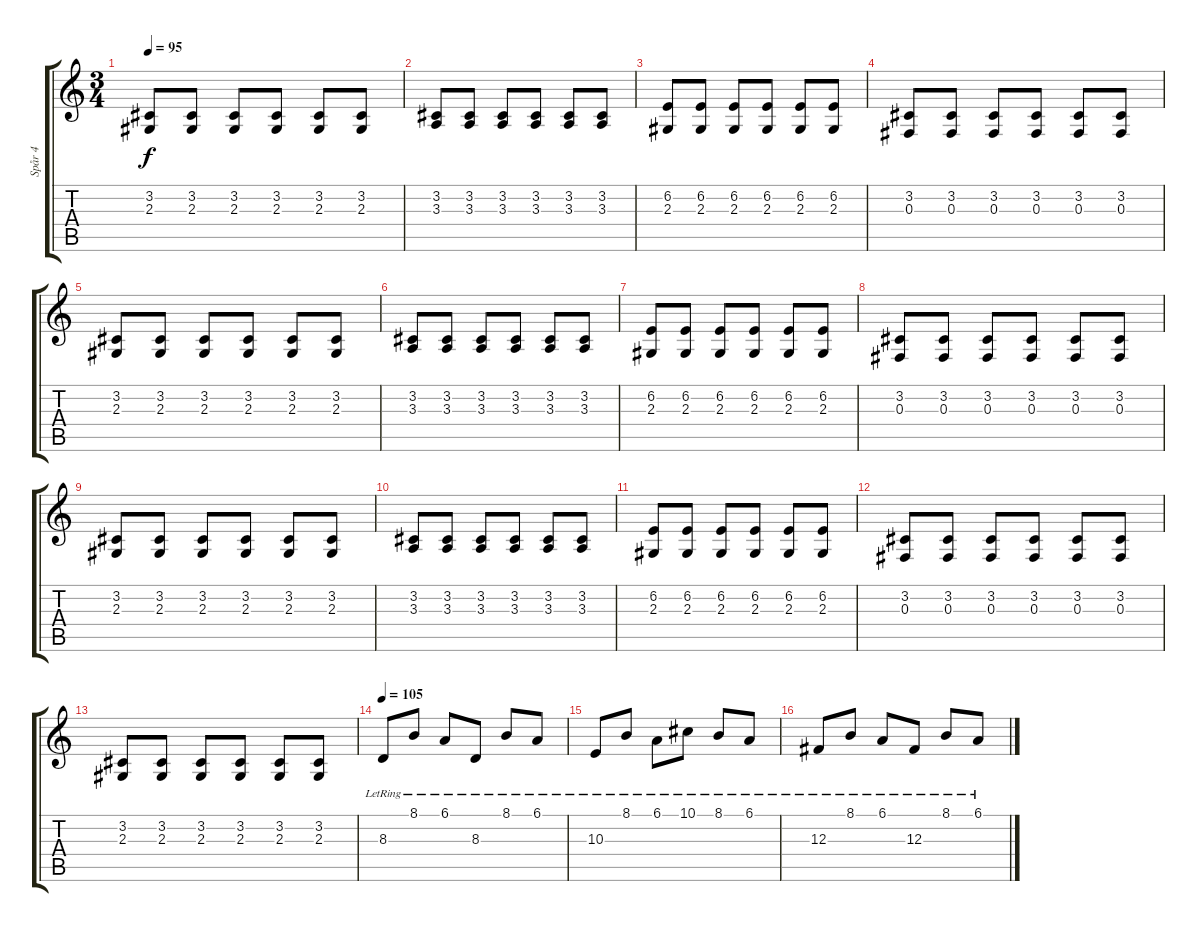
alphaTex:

\track ("Spår 4" "Spår 4") {instrument lead3calliope}
\staff {score tabs}
\tuning (Eb4 Bb3 Gb3 Db3 Ab2 Db2) {hide}
\ts (3 4)
\tempo 95
\clef g2
\ks c
(3.2 2.3).8{dy f} (3.2 2.3).8 (3.2 2.3).8 (3.2 2.3).8 (3.2 2.3).8 (3.2 2.3).8 |
(3.2 3.3).8 (3.2 3.3).8 (3.2 3.3).8 (3.2 3.3).8 (3.2 3.3).8 (3.2 3.3).8 |
(6.2 2.3).8 (6.2 2.3).8 (6.2 2.3).8 (6.2 2.3).8 (6.2 2.3).8 (6.2 2.3).8 |
(3.2 0.3).8 (3.2 0.3).8 (3.2 0.3).8 (3.2 0.3).8 (3.2 0.3).8 (3.2 0.3).8 |
(3.2 2.3).8 (3.2 2.3).8 (3.2 2.3).8 (3.2 2.3).8 (3.2 2.3).8 (3.2 2.3).8 |
(3.2 3.3).8 (3.2 3.3).8 (3.2 3.3).8 (3.2 3.3).8 (3.2 3.3).8 (3.2 3.3).8 |
(6.2 2.3).8 (6.2 2.3).8 (6.2 2.3).8 (6.2 2.3).8 (6.2 2.3).8 (6.2 2.3).8 |
(3.2 0.3).8 (3.2 0.3).8 (3.2 0.3).8 (3.2 0.3).8 (3.2 0.3).8 (3.2 0.3).8 |
(3.2 2.3).8 (3.2 2.3).8 (3.2 2.3).8 (3.2 2.3).8 (3.2 2.3).8 (3.2 2.3).8 |
(3.2 3.3).8 (3.2 3.3).8 (3.2 3.3).8 (3.2 3.3).8 (3.2 3.3).8 (3.2 3.3).8 |
(6.2 2.3).8 (6.2 2.3).8 (6.2 2.3).8 (6.2 2.3).8 (6.2 2.3).8 (6.2 2.3).8 |
(3.2 0.3).8 (3.2 0.3).8 (3.2 0.3).8 (3.2 0.3).8 (3.2 0.3).8 (3.2 0.3).8 |
(3.2 2.3).8 (3.2 2.3).8 (3.2 2.3).8 (3.2 2.3).8 (3.2 2.3).8 (3.2 2.3).8 |
\tempo 105
8.3{lr}.8{volume 8 instrument electricgrandpiano} 8.1{lr}.8 6.1{lr}.8 8.3{lr}.8 8.1{lr}.8 6.1{lr}.8 |
10.3{lr}.8 8.1{lr}.8 6.1{lr}.8 10.1{lr}.8 8.1{lr}.8 6.1{lr}.8 |
12.3{lr}.8{instrument electricgrandpiano} 8.1{lr}.8 6.1{lr}.8 12.3{lr}.8 8.1{lr}.8 6.1{lr}.8
